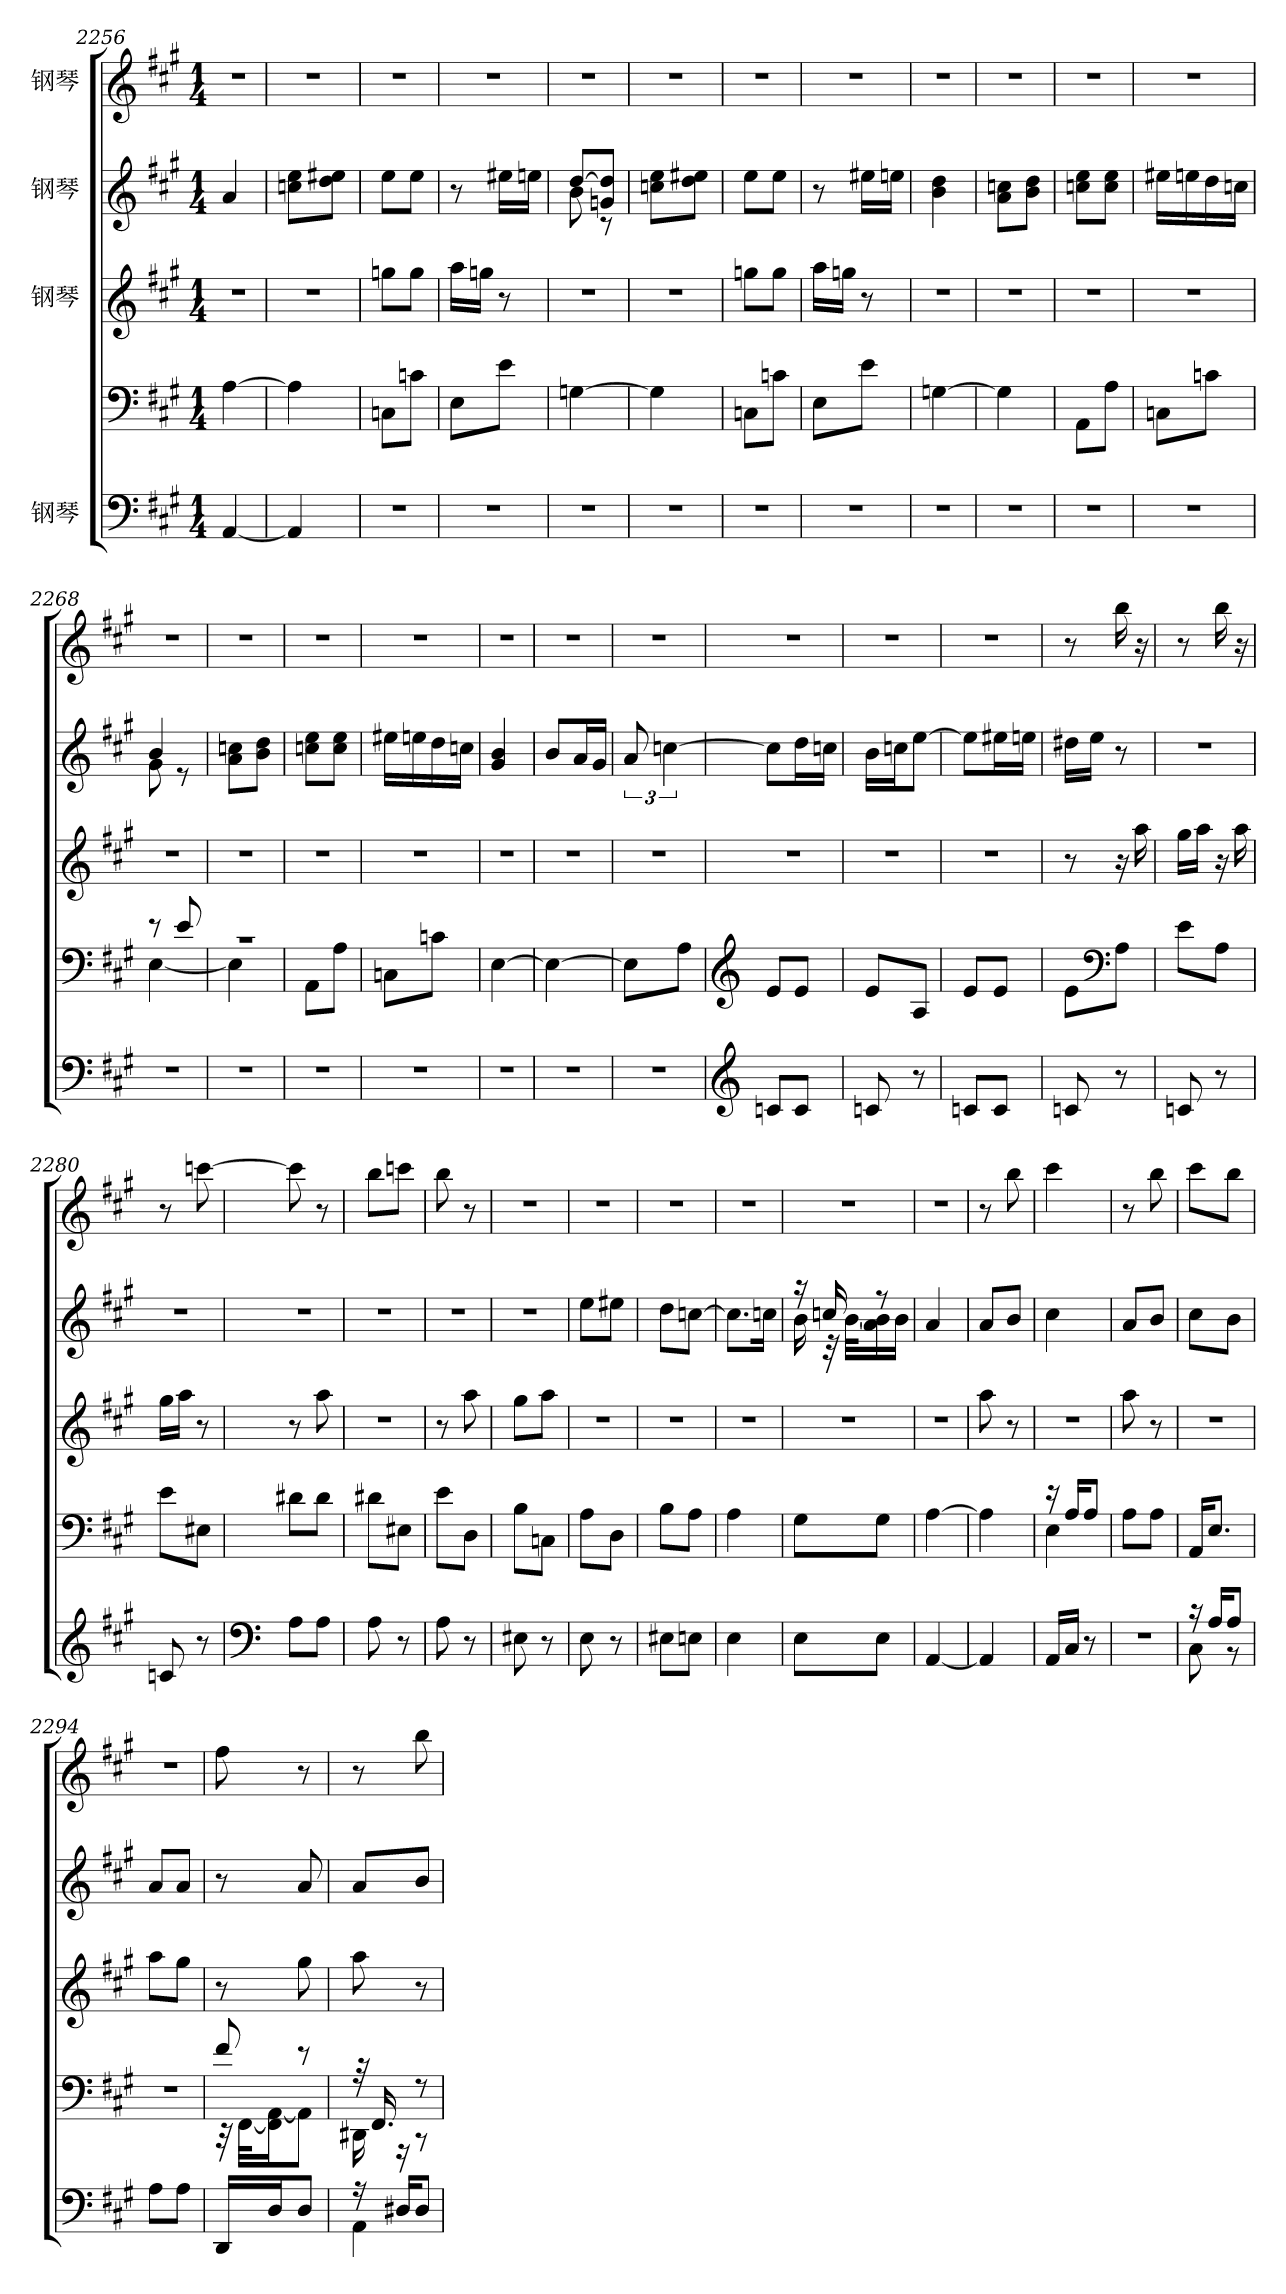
**kern	**kern	**kern	**kern	**kern
*part4	*part4	*part3	*part2	*part1
*staff5	*staff4	*staff3	*staff2	*staff1
*I"钢琴	*	*I"钢琴	*I"钢琴	*I"钢琴
*clefF4	*clefF4	*clefG2	*clefG2	*clefG2
*k[f#c#g#]	*k[f#c#g#]	*k[f#c#g#]	*k[f#c#g#]	*k[f#c#g#]
*M1/4	*M1/4	*M1/4	*M1/4	*M1/4
=2256	=2256	=2256	=2256	=2256
[4AA/	[4A\	4r	4a/	4r
=2257	=2257	=2257	=2257	=2257
4AA/]	4A\]	4r	8ccn\ 8ee\L	4r
.	.	.	8dd\ 8ee#X\J	.
=2258	=2258	=2258	=2258	=2258
4r	8Cn\L	8ggn\L	8ee\L	4r
.	8cn\J	8gg\J	8ee\J	.
=2259	=2259	=2259	=2259	=2259
4r	8E\L	16aa\LL	8r	4r
.	.	16ggn\JJ	.	.
.	8e\J	8r	16ee#X\LL	.
.	.	.	16een\JJ	.
=2260	=2260	=2260	=2260	=2260
*	*	*	*^	*
4r	[4Gn\	4r	[8dd/L	8b\	4r
.	.	.	8gn/ 8dd/]J	8r	.
*	*	*	*v	*v	*
!!LO:PB:g=z
=2261	=2261	=2261	=2261	=2261
4r	4G\]	4r	8ccn\ 8ee\L	4r
.	.	.	8dd\ 8ee#X\J	.
=2262	=2262	=2262	=2262	=2262
4r	8Cn\L	8ggn\L	8ee\L	4r
.	8cn\J	8gg\J	8ee\J	.
=2263	=2263	=2263	=2263	=2263
4r	8E\L	16aa\LL	8r	4r
.	.	16ggn\JJ	.	.
.	8e\J	8r	16ee#X\LL	.
.	.	.	16een\JJ	.
=2264	=2264	=2264	=2264	=2264
4r	[4Gn\	4r	4b\ 4dd\	4r
=2265	=2265	=2265	=2265	=2265
4r	4G\]	4r	8a\ 8ccn\L	4r
.	.	.	8b\ 8dd\J	.
=2266	=2266	=2266	=2266	=2266
4r	8AA\L	4r	8ccn\ 8ee\L	4r
.	8A\J	.	8cc\ 8ee\J	.
=2267	=2267	=2267	=2267	=2267
4r	8Cn\L	4r	16ee#X\LL	4r
.	.	.	16een\	.
.	8cn\J	.	16dd\	.
.	.	.	16ccn\JJ	.
=2268	=2268	=2268	=2268	=2268
*	*^	*	*^	*
4r	8r	[4E\	4r	4b/	8g#\	4r
.	8e/	.	.	.	8r	.
*	*	*	*	*v	*v	*
=2269	=2269	=2269	=2269	=2269	=2269
4r	4r	4E\]	4r	8a\ 8ccn\L	4r
.	.	.	.	8b\ 8dd\J	.
*	*v	*v	*	*	*
=2270	=2270	=2270	=2270	=2270
4r	8AA\L	4r	8ccn\ 8ee\L	4r
.	8A\J	.	8cc\ 8ee\J	.
!!LO:LB:g=z
=2271	=2271	=2271	=2271	=2271
4r	8Cn\L	4r	16ee#X\LL	4r
.	.	.	16een\	.
.	8cn\J	.	16dd\	.
.	.	.	16ccn\JJ	.
=2272	=2272	=2272	=2272	=2272
4r	[4E\	4r	4g#/ 4b/	4r
=2273	=2273	=2273	=2273	=2273
4r	4E\_	4r	8b/L	4r
.	.	.	16a/L	.
.	.	.	16g#/JJ	.
=2274	=2274	=2274	=2274	=2274
4r	8E\L]	4r	12a/	4r
.	.	.	[6ccn\	.
.	8A\J	.	.	.
=2275	=2275	=2275	=2275	=2275
*clefG2	*clefG2	*	*	*
8cn/L	8e/L	4r	8cc\L]	4r
8c/J	8e/J	.	16dd\L	.
.	.	.	16ccn\JJ	.
=2276	=2276	=2276	=2276	=2276
8cn/	8e/L	4r	16b\LL	4r
.	.	.	16ccn\J	.
8r	8A/J	.	[8ee\J	.
=2277	=2277	=2277	=2277	=2277
8cn/L	8e/L	4r	8ee\L]	4r
8c/J	8e/J	.	16ee#X\L	.
.	.	.	16een\JJ	.
!!LO:PB:g=z
=2278	=2278	=2278	=2278	=2278
8cn/	8e\L	8r	16dd#X\LL	8r
.	.	.	16ee\JJ	.
*	*clefF4	*	*	*
8r	8A\J	16r	8r	16bb\
.	.	16aa\	.	16r
=2279	=2279	=2279	=2279	=2279
8cn/	8e\L	16gg#\LL	4r	8r
.	.	16aa\JJ	.	.
8r	8A\J	16r	.	16bb\
.	.	16aa\	.	16r
=2280	=2280	=2280	=2280	=2280
8cn/	8e\L	16gg#\LL	4r	8r
.	.	16aa\JJ	.	.
8r	8E#X\J	8r	.	[8cccn\
=2281	=2281	=2281	=2281	=2281
*clefF4	*	*	*	*
8A\L	8d#X\L	8r	4r	8ccc\]
8A\J	8d#\J	8aa\	.	8r
=2282	=2282	=2282	=2282	=2282
8A\	8d#X\L	4r	4r	8bb\L
8r	8E#X\J	.	.	8cccn\J
=2283	=2283	=2283	=2283	=2283
8A\	8e\L	8r	4r	8bb\
8r	8D\J	8aa\	.	8r
=2284	=2284	=2284	=2284	=2284
8E#X\	8B\L	8gg#\L	4r	4r
8r	8Cn\J	8aa\J	.	.
=2285	=2285	=2285	=2285	=2285
8E\	8A\L	4r	8ee\L	4r
8r	8D\J	.	8ee#X\J	.
=2286	=2286	=2286	=2286	=2286
8E#X\L	8B\L	4r	8dd\L	4r
8En\J	8A\J	.	[8ccn\J	.
!!LO:LB:g=z
=2287	=2287	=2287	=2287	=2287
4E\	4A\	4r	8.cc\L]	4r
.	.	.	16ccn\Jk	.
=2288	=2288	=2288	=2288	=2288
*	*	*	*^	*
8E\L	8G#\L	4r	16r	16b\	4r
.	.	.	16ccn/	32r	.
.	.	.	.	[32b\KLL	.
8E\J	8G#\J	.	8r	16a\ 16b\]	.
.	.	.	.	16b\JJ	.
*	*	*	*v	*v	*
=2289	=2289	=2289	=2289	=2289
[4AA/	[4A\	4r	4a/	4r
=2290	=2290	=2290	=2290	=2290
4AA/]	4A\]	8aa\	8a/L	8r
.	.	8r	8b/J	8bb\
=2291	=2291	=2291	=2291	=2291
*	*^	*	*	*
16AA/LL	16r	4E\	4r	4cc#\	4ccc#\
16C#/JJ	16A/KL	.	.	.	.
8r	8A/J	.	.	.	.
*	*v	*v	*	*	*
=2292	=2292	=2292	=2292	=2292
4r	8A\L	8aa\	8a/L	8r
.	8A\J	8r	8b/J	8bb\
=2293	=2293	=2293	=2293	=2293
*^	*	*	*	*
16r	8C#\	16AA/KL	4r	8cc#\L	8ccc#\L
16A/KL	.	8.E/J	.	.	.
8A/J	8r	.	.	8b\J	8bb\J
*v	*v	*	*	*	*
=2294	=2294	=2294	=2294	=2294
8A\L	4r	8aa\L	8a/L	4r
8A\J	.	8gg#\J	8a/J	.
=2295	=2295	=2295	=2295	=2295
*	*^	*	*	*
16DD/LL	8f#/	32r	8r	8r	8ff#\
.	.	[32FF#\KLL	.	.	.
16D/J	.	16FF#\] [16AA\J	.	.	.
8D/J	8r	8AA\J]	8gg#\	8a/	8r
!!LO:PB:g=z
=2296	=2296	=2296	=2296	=2296	=2296
*^	*	*	*	*	*
16r	4AA\	32r	16DD#X\	8aa\	8a/L	8r
.	.	16.FF#/	.	.	.	.
16D#X/KL	.	.	16r	.	.	.
8D#/J	.	8r	8r	8r	8b/J	8bb\
*v	*v	*	*	*	*	*
*	*v	*v	*	*	*
=	=	=	=	=
*-	*-	*-	*-	*-
